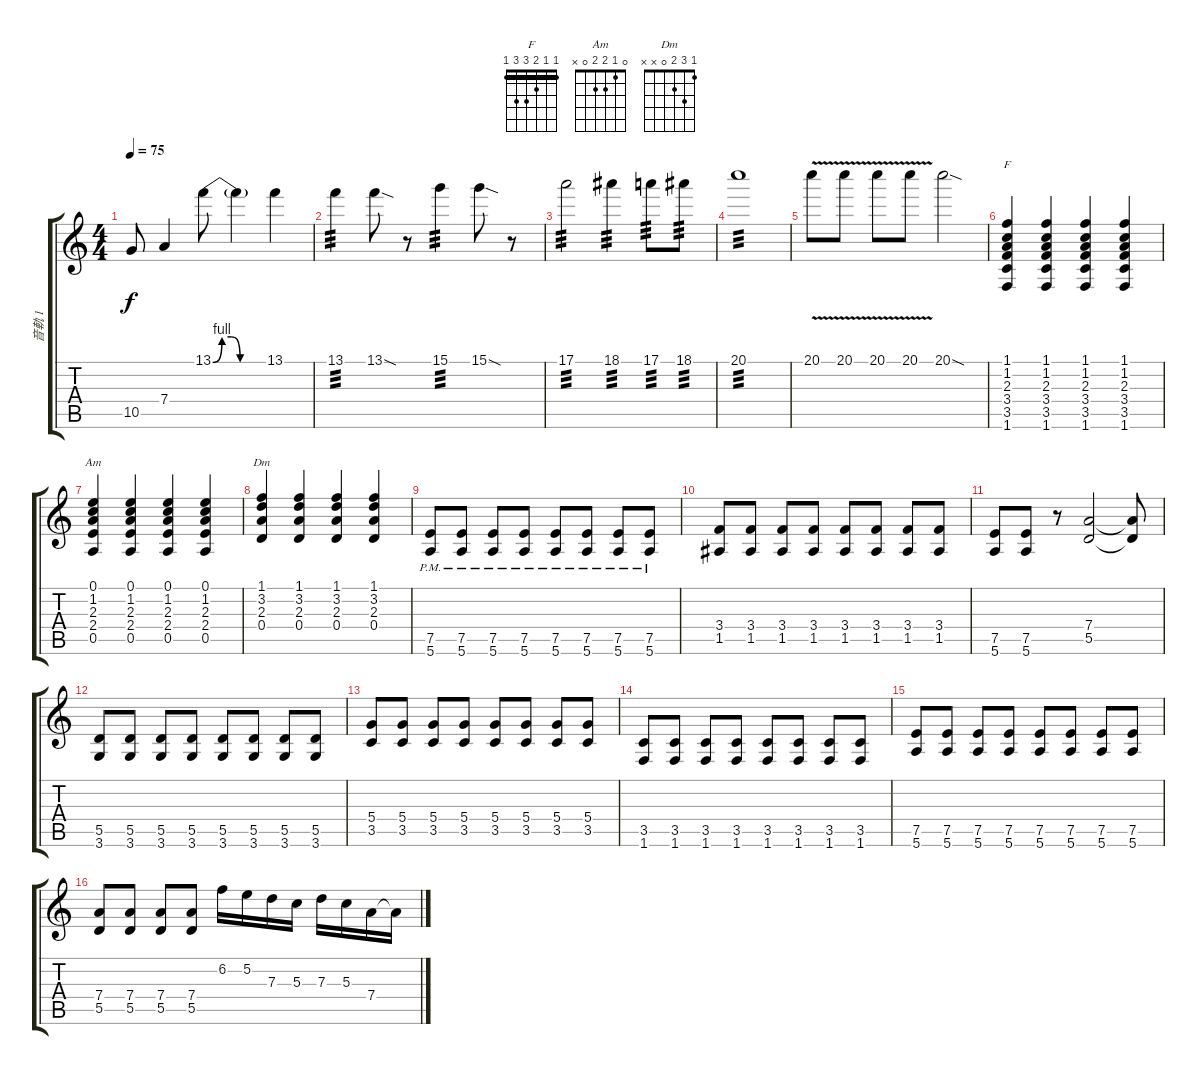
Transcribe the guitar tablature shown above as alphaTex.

\track ("音軌 1" "音軌 1") {instrument electricguitarjazz}
\staff {score tabs}
\tuning (E4 B3 G3 D3 A2 E2) {hide}
\chord ("F" 1 1 2 3 3 1) {barre 1}
\chord ("Am" 0 1 2 2 0 x)
\chord ("Dm" 1 3 2 0 x x)
\ts (4 4)
\tempo 75
\clef g2
\ks c
10.5.8{dy f} 7.4.4 13.1{be (custom 0 0 10 4 20 4 30 0 60 0)}.8 13.1{t}.4 13.1.4 |
13.1.4{tp 3} 13.1{sod}.8 r.8 15.1.4{tp 3} 15.1{sod}.8 r.8 |
17.1.2{tp 3} 18.1.4{tp 3} 17.1.8{tp 3} 18.1.8{tp 3} |
20.1.1{tp 3} |
20.1{v}.8 20.1{v}.8 20.1{v}.8 20.1{v}.8 20.1{sod}.2 |
(1.1 1.2 2.3 3.4 3.5 1.6).4{ch "F"} (1.1 1.2 2.3 3.4 3.5 1.6).4 (1.1 1.2 2.3 3.4 3.5 1.6).4 (1.1 1.2 2.3 3.4 3.5 1.6).4 |
(0.1 1.2 2.3 2.4 0.5).4{ch "Am"} (0.1 1.2 2.3 2.4 0.5).4 (0.1 1.2 2.3 2.4 0.5).4 (0.1 1.2 2.3 2.4 0.5).4 |
(1.1 3.2 2.3 0.4).4{ch "Dm"} (1.1 3.2 2.3 0.4).4 (1.1 3.2 2.3 0.4).4 (1.1 3.2 2.3 0.4).4 |
(7.5{pm} 5.6{pm}).8 (7.5{pm} 5.6{pm}).8 (7.5{pm} 5.6{pm}).8 (7.5{pm} 5.6{pm}).8 (7.5{pm} 5.6{pm}).8 (7.5{pm} 5.6{pm}).8 (7.5{pm} 5.6{pm}).8 (7.5{pm} 5.6{pm}).8 |
(3.4 1.5).8 (3.4 1.5).8 (3.4 1.5).8 (3.4 1.5).8 (3.4 1.5).8 (3.4 1.5).8 (3.4 1.5).8 (3.4 1.5).8 |
(7.5 5.6).8 (7.5 5.6).8 r.8 (7.4 5.5).2 (7.4{t} 5.5{t}).8 |
(5.5 3.6).8 (5.5 3.6).8 (5.5 3.6).8 (5.5 3.6).8 (5.5 3.6).8 (5.5 3.6).8 (5.5 3.6).8 (5.5 3.6).8 |
(5.4 3.5).8 (5.4 3.5).8 (5.4 3.5).8 (5.4 3.5).8 (5.4 3.5).8 (5.4 3.5).8 (5.4 3.5).8 (5.4 3.5).8 |
(3.5 1.6).8 (3.5 1.6).8 (3.5 1.6).8 (3.5 1.6).8 (3.5 1.6).8 (3.5 1.6).8 (3.5 1.6).8 (3.5 1.6).8 |
(7.5 5.6).8 (7.5 5.6).8 (7.5 5.6).8 (7.5 5.6).8 (7.5 5.6).8 (7.5 5.6).8 (7.5 5.6).8 (7.5 5.6).8 |
(7.4 5.5).8 (7.4 5.5).8 (7.4 5.5).8 (7.4 5.5).8 6.2.16 5.2.16 7.3.16 5.3.16 7.3.16 5.3.16 7.4.16 7.4{t}.16
